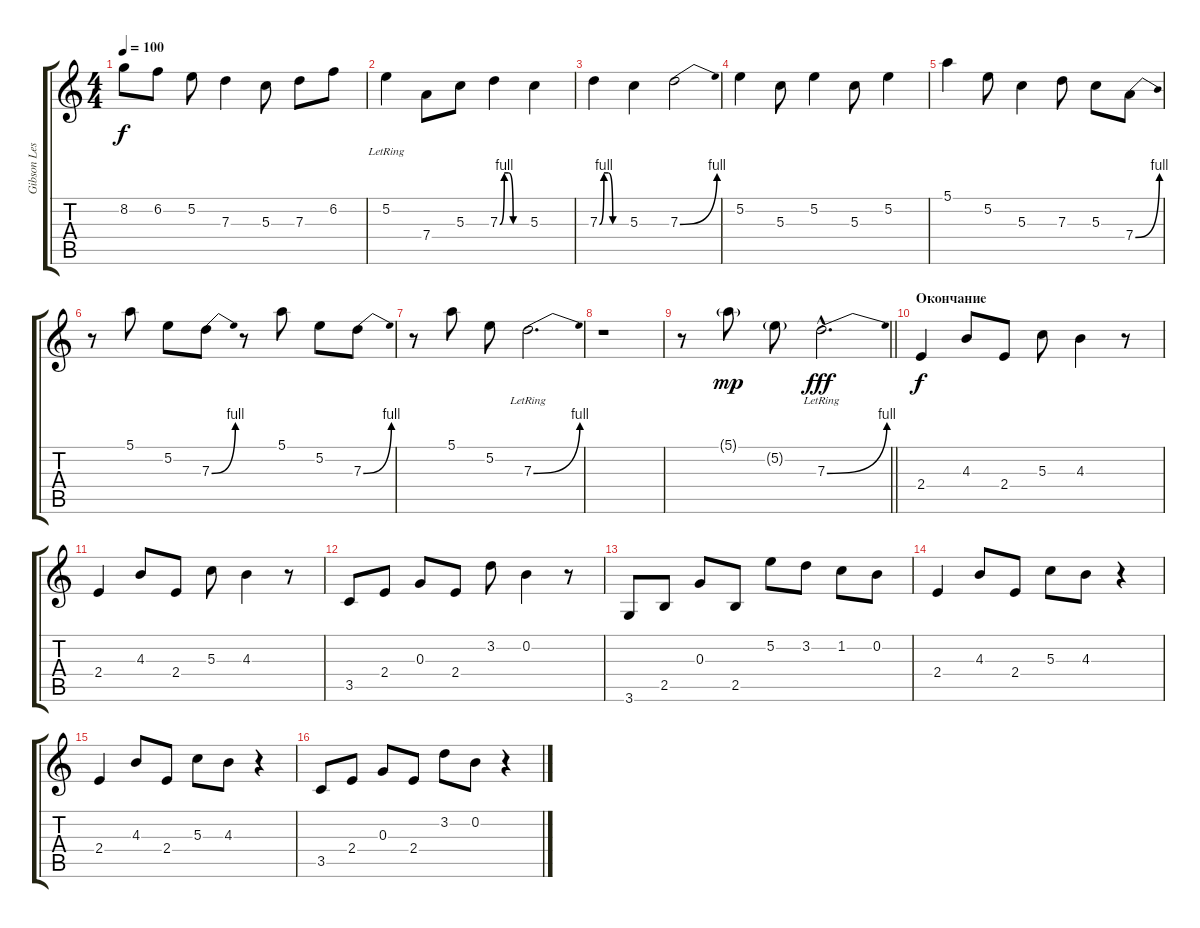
\track ("Gibson Les Paul Standart" "Gibson Les") {instrument distortionguitar}
\staff {score tabs}
\tuning (E4 B3 G3 D3 A2 E2) {hide}
\ts (4 4)
\tempo 100
\clef g2
\ks c
8.2.8{dy f} 6.2.8 5.2.8 7.3.4 5.3.8 7.3.8 6.2.8 |
5.2{lr}.4 7.4.8 5.3.8 7.3{be (custom 0 0 10 4 20 4 30 0 60 0)}.4 5.3.4 |
7.3{be (custom 0 0 10 4 20 4 30 0 60 0)}.4 5.3.4 7.3{be (bend 0 0 60 4)}.2 |
5.2.4 5.3.8 5.2.4 5.3.8 5.2.4 |
5.1.4 5.2.8 5.3.4 7.3.8 5.3.8 7.4{be (bend 0 0 60 4)}.8 |
r.8 5.1.8 5.2.8 7.3{be (bend 0 0 60 4)}.8 r.8 5.1.8 5.2.8 7.3{be (bend 0 0 60 4)}.8 |
r.8 5.1.8 5.2.8 7.3{be (bend 0 0 60 4) lr}.2{d} |
r.1 |
\barLineRight lightlight
r.8 5.1{g}.8{dy mp} 5.2{g}.8 7.3{be (bend 0 0 60 4) hac lr}.2{d dy fff} |
\section ("" "Окончание")
2.4.4{dy f} 4.3.8 2.4.8 5.3.8 4.3.4 r.8 |
2.4.4 4.3.8 2.4.8 5.3.8 4.3.4 r.8 |
3.5.8 2.4.8 0.3.8 2.4.8 3.2.8 0.2.4 r.8 |
3.6.8 2.5.8 0.3.8 2.5.8 5.2.8 3.2.8 1.2.8 0.2.8 |
2.4.4 4.3.8 2.4.8 5.3.8 4.3.8 r.4 |
2.4.4 4.3.8 2.4.8 5.3.8 4.3.8 r.4 |
3.5.8 2.4.8 0.3.8 2.4.8 3.2.8 0.2.8 r.4
